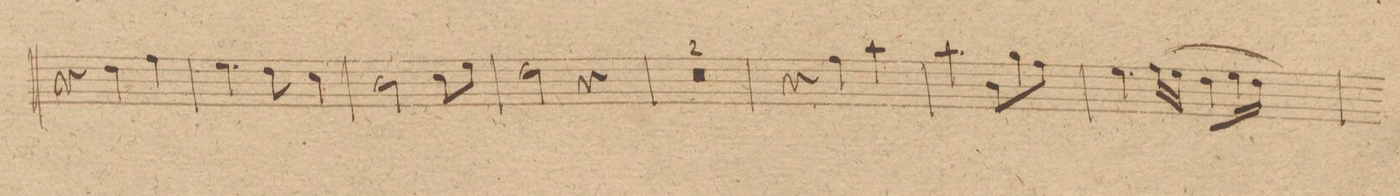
**kern	**dynam
*I"Violino 1mo	*
*clefG2	*
*k[]	*
*met(c|)	*
*M3/4	*
4r	.
4dd\	.
4ff\	.
=76	=76
4.ee\	.
8dd\	.
4cc\	.
=77	=77
2b\	.
8cc\L	.
8ee\J	.
=78	=78
2dd\	.
4r	.
=79	=79
1.r	.
=80	=80
=81	=81
4r	.
4ff\	.
4aa\	.
=82	=82
4.aa\	.
8b\L	.
8gg\	.
8ff\J	.
=83	=83
4.ee\	.
(16ff\LL	.
16ee\JJ	.
8dd\L	.
16ee\L	.
16dd\JJ)	.
=84	=84
*-	*-
